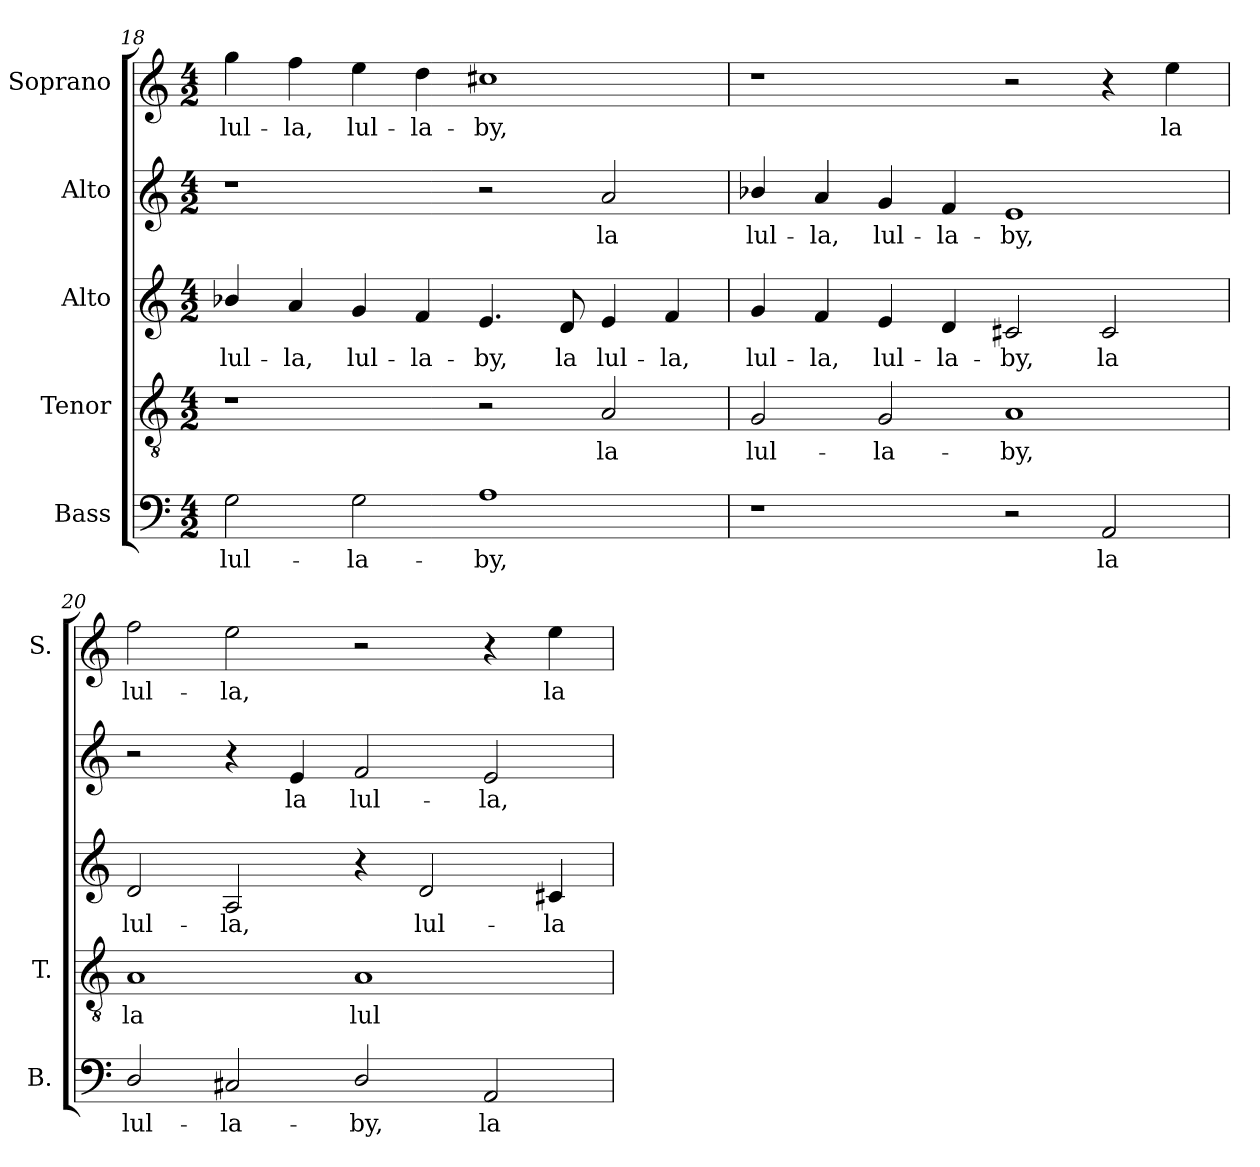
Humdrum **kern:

**kern	**text	**kern	**text	**kern	**text	**kern	**text	**kern	**text
*part5	*part5	*part4	*part4	*part3	*part3	*part2	*part2	*part1	*part1
*staff5	*staff5	*staff4	*staff4	*staff3	*staff3	*staff2	*staff2	*staff1	*staff1
*I"Bass	*	*I"Tenor	*	*I"Alto	*	*I"Alto	*	*I"Soprano	*
*I'B.	*	*I'T.	*	*	*	*	*	*I'S.	*
!!LO:LB:g=z
*clefF4	*	*clefGv2	*	*clefG2	*	*clefG2	*	*clefG2	*
*	*	*ITrd7c12	*	*	*	*	*	*	*
*k[]	*	*k[]	*	*k[]	*	*k[]	*	*k[]	*
*C:	*	*C:	*	*C:	*	*C:	*	*C:	*
*M4/2	*	*M4/2	*	*M4/2	*	*M4/2	*	*M4/2	*
=18	=18	=18	=18	=18	=18	=18	=18	=18	=18
!	!LO:LY:b:color=#000000	!	!	!	!	!	!	!	!
!	!	!	!	!	!LO:LY:b:color=#000000	!	!	!	!
!	!	!	!	!	!	!	!	!	!LO:LY:b:color=#000000
2Gi\	lul-	1r	.	4b-Xi/	lul-	1r	.	4ggi\	lul-
!	!	!	!	!	!LO:LY:b:color=#000000	!	!	!	!
!	!	!	!	!	!	!	!	!	!LO:LY:b:color=#000000
.	.	.	.	4ai/	-la,	.	.	4ffi\	-la,
!	!LO:LY:b:color=#000000	!	!	!	!	!	!	!	!
!	!	!	!	!	!LO:LY:b:color=#000000	!	!	!	!
!	!	!	!	!	!	!	!	!	!LO:LY:b:color=#000000
2Gi\	-la-	.	.	4gi/	lul-	.	.	4eei\	lul-
!	!	!	!	!	!LO:LY:b:color=#000000	!	!	!	!
!	!	!	!	!	!	!	!	!	!LO:LY:b:color=#000000
.	.	.	.	4fi/	-la-	.	.	4ddi\	-la-
!	!LO:LY:b:color=#000000	!	!	!	!	!	!	!	!
!	!	!	!	!	!LO:LY:b:color=#000000	!	!	!	!
!	!	!	!	!	!	!	!	!	!LO:LY:b:color=#000000
1Ai	-by,	2r	.	4.ei/	-by,	2r	.	1cc#Xi	-by,
!	!	!	!	!	!LO:LY:b:color=#000000	!	!	!	!
.	.	.	.	8di/	la	.	.	.	.
!	!	!	!LO:LY:b:color=#000000	!	!	!	!	!	!
!	!	!	!	!	!LO:LY:b:color=#000000	!	!	!	!
!	!	!	!	!	!	!	!LO:LY:b:color=#000000	!	!
.	.	2AAi/	la	4ei/	lul-	2ai/	la	.	.
!	!	!	!	!	!LO:LY:b:color=#000000	!	!	!	!
.	.	.	.	4fi/	-la,	.	.	.	.
=19	=19	=19	=19	=19	=19	=19	=19	=19	=19
!	!	!	!LO:LY:b:color=#000000	!	!	!	!	!	!
!	!	!	!	!	!LO:LY:b:color=#000000	!	!	!	!
!	!	!	!	!	!	!	!LO:LY:b:color=#000000	!	!
1r	.	2GGi/	lul-	4gi/	lul-	4b-Xi/	lul-	1r	.
!	!	!	!	!	!LO:LY:b:color=#000000	!	!	!	!
!	!	!	!	!	!	!	!LO:LY:b:color=#000000	!	!
.	.	.	.	4fi/	-la,	4ai/	-la,	.	.
!	!	!	!LO:LY:b:color=#000000	!	!	!	!	!	!
!	!	!	!	!	!LO:LY:b:color=#000000	!	!	!	!
!	!	!	!	!	!	!	!LO:LY:b:color=#000000	!	!
.	.	2GGi/	-la-	4ei/	lul-	4gi/	lul-	.	.
!	!	!	!	!	!LO:LY:b:color=#000000	!	!	!	!
!	!	!	!	!	!	!	!LO:LY:b:color=#000000	!	!
.	.	.	.	4di/	-la-	4fi/	-la-	.	.
!	!	!	!LO:LY:b:color=#000000	!	!	!	!	!	!
!	!	!	!	!	!LO:LY:b:color=#000000	!	!	!	!
!	!	!	!	!	!	!	!LO:LY:b:color=#000000	!	!
2r	.	1AAi	-by,	2c#Xi/	-by,	1ei	-by,	2r	.
!	!LO:LY:b:color=#000000	!	!	!	!	!	!	!	!
!	!	!	!	!	!LO:LY:b:color=#000000	!	!	!	!
2AAi/	la	.	.	2c#i/	la	.	.	4r	.
!	!	!	!	!	!	!	!	!	!LO:LY:b:color=#000000
.	.	.	.	.	.	.	.	4eei\	la
=20	=20	=20	=20	=20	=20	=20	=20	=20	=20
!	!LO:LY:b:color=#000000	!	!	!	!	!	!	!	!
!	!	!	!LO:LY:b:color=#000000	!	!	!	!	!	!
!	!	!	!	!	!LO:LY:b:color=#000000	!	!	!	!
!	!	!	!	!	!	!	!	!	!LO:LY:b:color=#000000
2Di/	lul-	1AAi	la	2di/	lul-	2r	.	2ffi\	lul-
!	!LO:LY:b:color=#000000	!	!	!	!	!	!	!	!
!	!	!	!	!	!LO:LY:b:color=#000000	!	!	!	!
!	!	!	!	!	!	!	!	!	!LO:LY:b:color=#000000
2C#Xi/	-la-	.	.	2Ai/	-la,	4r	.	2eei\	-la,
!	!	!	!	!	!	!	!LO:LY:b:color=#000000	!	!
.	.	.	.	.	.	4ei/	la	.	.
!	!LO:LY:b:color=#000000	!	!	!	!	!	!	!	!
!	!	!	!LO:LY:b:color=#000000	!	!	!	!	!	!
!	!	!	!	!	!	!	!LO:LY:b:color=#000000	!	!
2Di/	-by,	1AAi	lul-	4r	.	2fi/	lul-	2r	.
!	!	!	!	!	!LO:LY:b:color=#000000	!	!	!	!
.	.	.	.	2di/	lul-	.	.	.	.
!	!LO:LY:b:color=#000000	!	!	!	!	!	!	!	!
!	!	!	!	!	!	!	!LO:LY:b:color=#000000	!	!
2AAi/	la	.	.	.	.	2ei/	-la,	4r	.
!	!	!	!	!	!LO:LY:b:color=#000000	!	!	!	!
!	!	!	!	!	!	!	!	!	!LO:LY:b:color=#000000
.	.	.	.	4c#Xi/	-la-	.	.	4eei\	la
=	=	=	=	=	=	=	=	=	=
*-	*-	*-	*-	*-	*-	*-	*-	*-	*-
